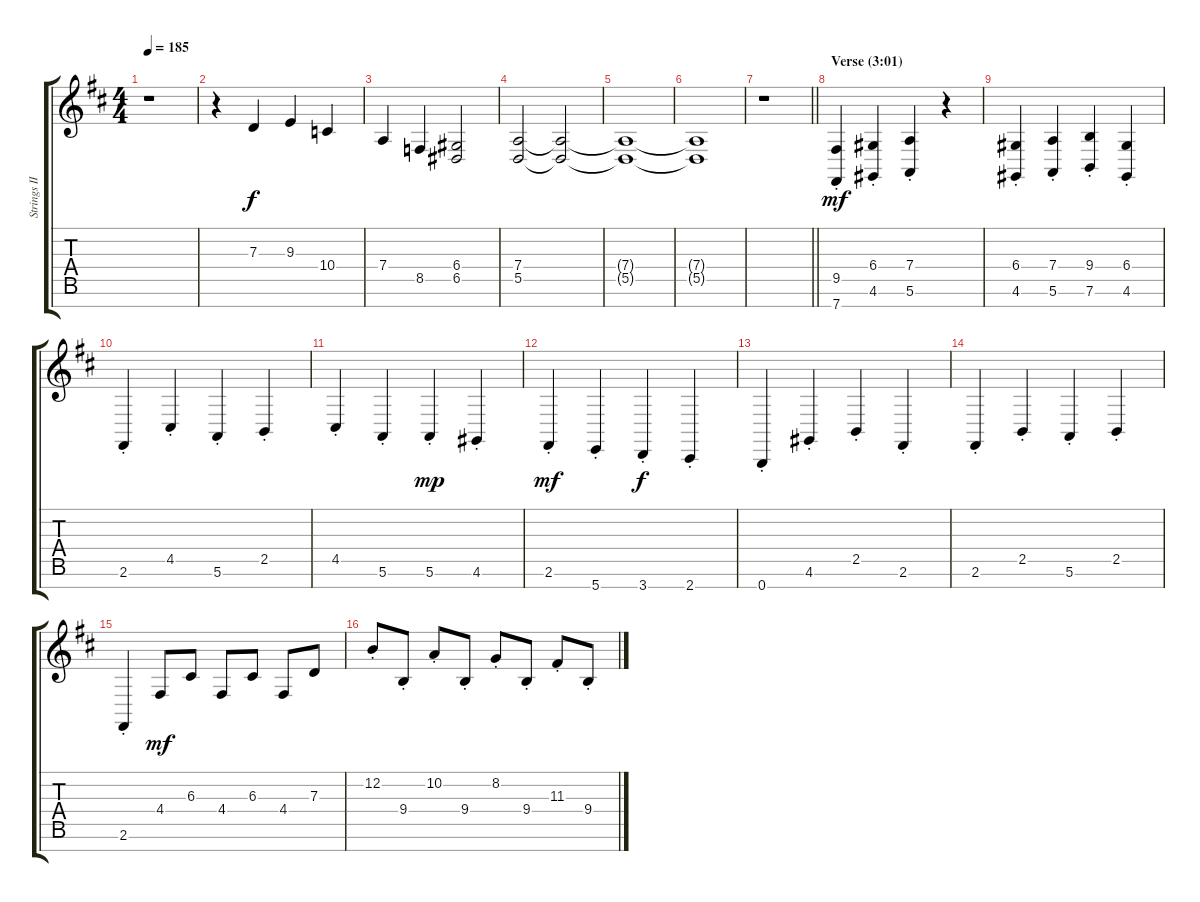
\track ("Strings II" "Strings II") {instrument stringensemble1}
\staff {score tabs}
\tuning (E4 B3 G3 D3 A2 E2 B1) {hide}
\ts (4 4)
\tempo 185
\clef g2
\ks bminor
r.1{dy f} |
r.4 7.3.4{volume 13 balance 11 instrument stringensemble1} 9.3.4 10.4.4 |
7.4.4 8.5.4 (6.4 6.5).2{instrument tremolostrings} |
(7.4 5.5).2{instrument tremolostrings} (7.4{t} 5.5{t}).2{volume 0} |
(7.4{t} 5.5{t}).1 |
(7.4{t} 5.5{t}).1 |
\barLineRight lightlight
r.1 |
\section ("" "Verse (3:01)")
(9.5{st} 7.7{st}).4{dy mf volume 11 instrument stringensemble1} (6.4{st} 4.6{st}).4 (7.4{st} 5.6{st}).4 r.4 |
(6.4{st} 4.6{st}).4 (7.4{st} 5.6{st}).4 (9.4{st} 7.6{st}).4 (6.4{st} 4.6{st}).4 |
2.6{st}.4 4.5{st}.4 5.6{st}.4 2.5{st}.4 |
4.5{st}.4 5.6{st}.4 5.6{st}.4{dy mp} 4.6{st}.4 |
2.6{st}.4{dy mf} 5.7{st}.4 3.7{st}.4{dy f} 2.7{st}.4 |
0.7{st}.4 4.6{st}.4 2.5{st}.4 2.6{st}.4 |
2.6{st}.4 2.5{st}.4 5.6{st}.4 2.5{st}.4 |
2.6{st}.4 4.4.8{dy mf} 6.3.8 4.4.8 6.3.8 4.4.8 7.3.8 |
12.2{st}.8{volume 13 balance 10} 9.4{st}.8 10.2{st}.8 9.4{st}.8 8.2{st}.8 9.4{st}.8 11.3{st}.8 9.4{st}.8
